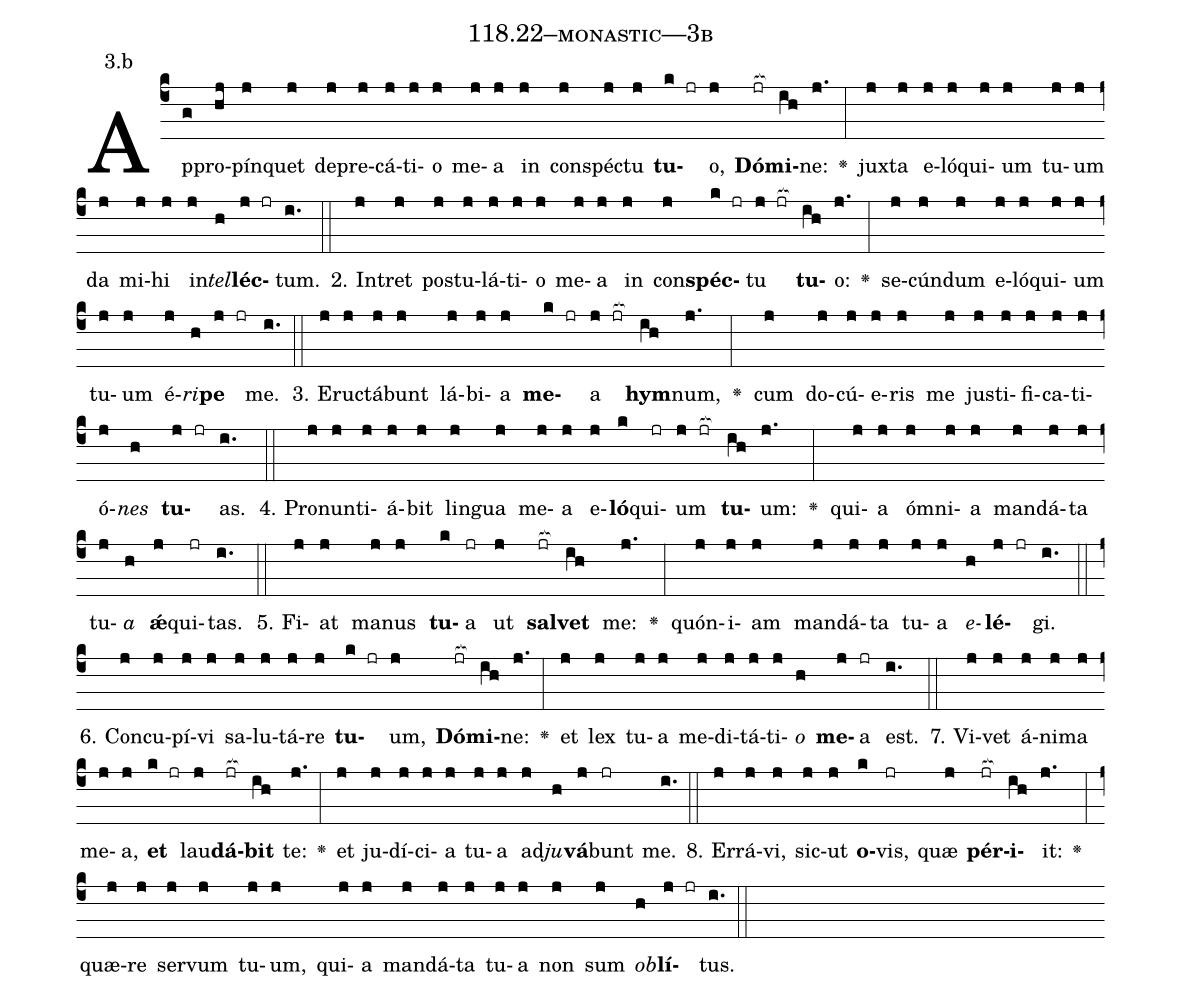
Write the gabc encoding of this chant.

name: 118.22--monastic---3b;
annotation: 3.b;
%%
(c4)Ap(g)pro(hj)pín(j)quet(j) de(j)pre(j)cá(j)ti(j)o(j) me(j)a(j) in(j) con(j)spéc(j)tu(j) <b>tu</b>(k jr)o,(j) <b>Dó</b>(jr[ocb:1{])<b>mi</b>(ih[ocb:0}])ne:(j.) <v>\greheightstar</v>(:) jux(j)ta(j) e(j)ló(j)qui(j)um(j) tu(j)um(j) da(j) mi(j)hi(j) in(j)<i>tel</i>(h)<b>léc</b>(j jr)tum.(i.) (::)
2. In(j)tret(j) pos(j)tu(j)lá(j)ti(j)o(j) me(j)a(j) in(j) con(j)<b>spéc</b>(k jr)tu(j jr[ocb:1{]) <b>tu</b>(ih[ocb:0}])o:(j.) <v>\greheightstar</v>(:) se(j)cún(j)dum(j) e(j)ló(j)qui(j)um(j) tu(j)um(j) é(j)<i>ri</i>(h)<b>pe</b>(j jr) me.(i.) (::)
3. E(j)ruc(j)tá(j)bunt(j) lá(j)bi(j)a(j) <b>me</b>(k jr)a(j jr[ocb:1{]) <b>hym</b>(ih[ocb:0}])num,(j.) <v>\greheightstar</v>(:) cum(j) do(j)cú(j)e(j)ris(j) me(j) jus(j)ti(j)fi(j)ca(j)ti(j)ó(j)<i>nes</i>(h) <b>tu</b>(j jr)as.(i.) (::)
4. Pro(j)nun(j)ti(j)á(j)bit(j) lin(j)gua(j) me(j)a(j) e(j)<b>ló</b>(k)qui(jr)um(j jr[ocb:1{]) <b>tu</b>(ih[ocb:0}])um:(j.) <v>\greheightstar</v>(:) qui(j)a(j) óm(j)ni(j)a(j) man(j)dá(j)ta(j) tu(j)<i>a</i>(h) <b>ǽ</b>(j)qui(jr)tas.(i.) (::)
5. Fi(j)at(j) ma(j)nus(j) <b>tu</b>(k)a(jr) ut(j) <b>sal</b>(jr[ocb:1{])<b>vet</b>(ih[ocb:0}]) me:(j.) <v>\greheightstar</v>(:) quón(j)i(j)am(j) man(j)dá(j)ta(j) tu(j)a(j) <i>e</i>(h)<b>lé</b>(j jr)gi.(i.) (::)
6. Con(j)cu(j)pí(j)vi(j) sa(j)lu(j)tá(j)re(j) <b>tu</b>(k jr)um,(j) <b>Dó</b>(jr[ocb:1{])<b>mi</b>(ih[ocb:0}])ne:(j.) <v>\greheightstar</v>(:) et(j) lex(j) tu(j)a(j) me(j)di(j)tá(j)ti(j)<i>o</i>(h) <b>me</b>(j)a(jr) est.(i.) (::)
7. Vi(j)vet(j) á(j)ni(j)ma(j) me(j)a,(j) <b>et</b>(k jr) lau(j)<b>dá</b>(jr[ocb:1{])<b>bit</b>(ih[ocb:0}]) te:(j.) <v>\greheightstar</v>(:) et(j) ju(j)dí(j)ci(j)a(j) tu(j)a(j) ad(j)<i>ju</i>(h)<b>vá</b>(j)bunt(jr) me.(i.) (::)
8. Er(j)rá(j)vi,(j) sic(j)ut(j) <b>o</b>(k)vis,(jr) quæ(j) <b>pér</b>(jr[ocb:1{])<b>i</b>(ih[ocb:0}])it:(j.) <v>\greheightstar</v>(:) quæ(j)re(j) ser(j)vum(j) tu(j)um,(j) qui(j)a(j) man(j)dá(j)ta(j) tu(j)a(j) non(j) sum(j) <i>ob</i>(h)<b>lí</b>(j jr)tus.(i.) (::)
